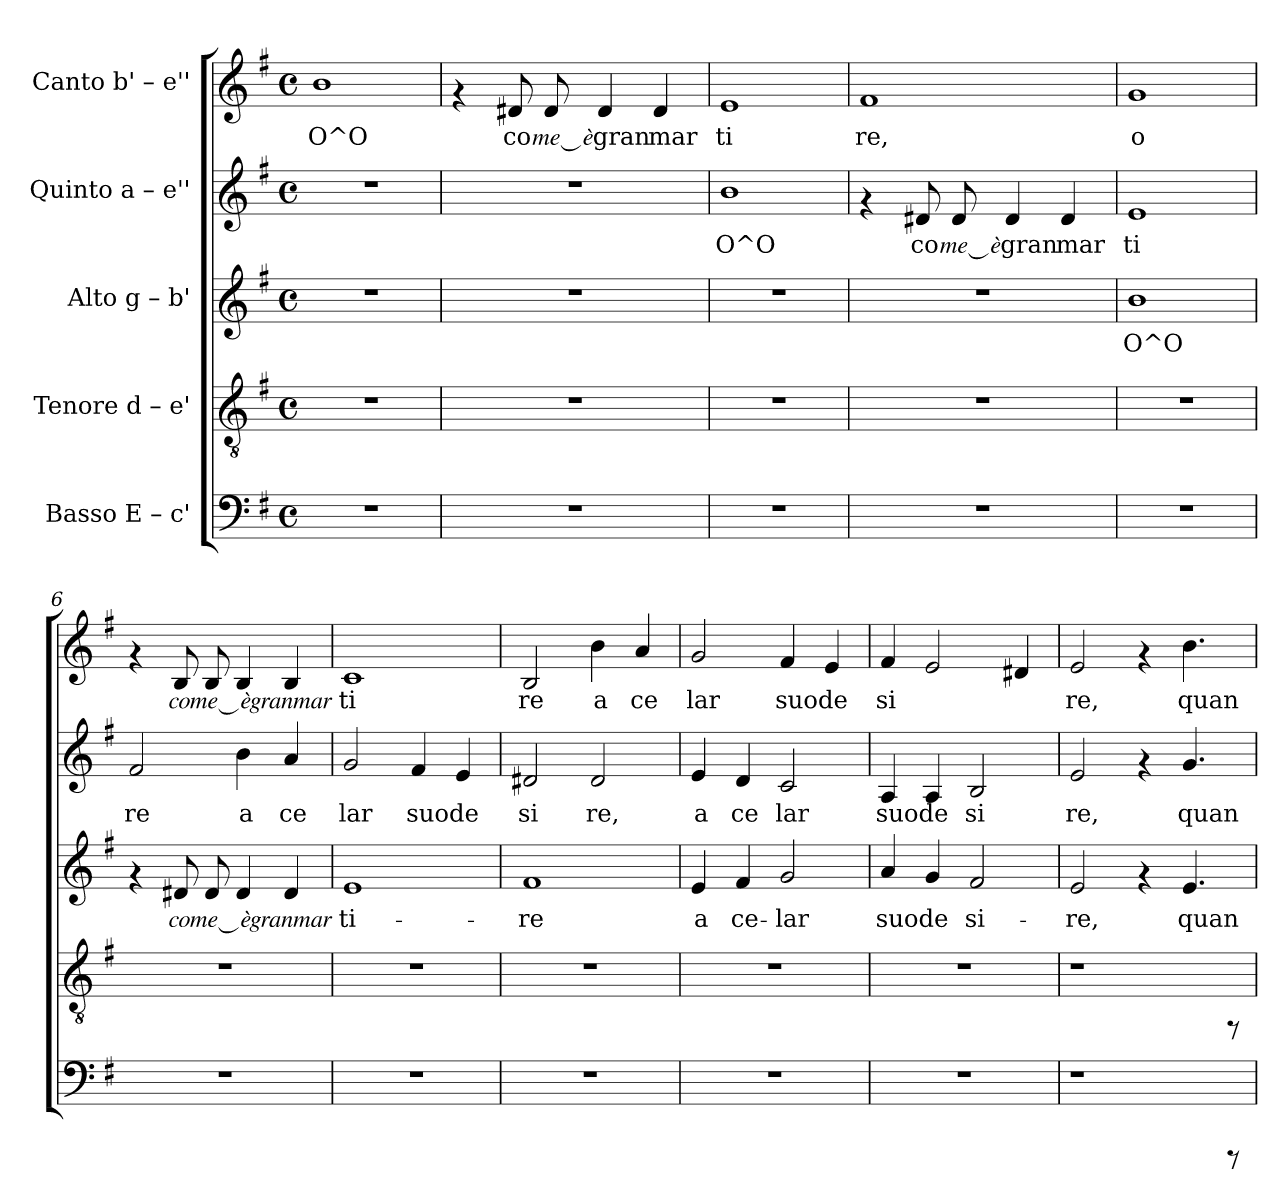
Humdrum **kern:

**kern	**kern	**kern	**text	**kern	**text	**kern	**text
*part5	*part4	*part3	*part3	*part2	*part2	*part1	*part1
*staff5	*staff4	*staff3	*staff3	*staff2	*staff2	*staff1	*staff1
*I"Basso  E – c'	*I"Tenore  d – e'	*I"Alto  g – b'	*	*I"Quinto  a – e''	*	*I"Canto  b' – e''	*
!!LO:PB:g=z
*stria5	*stria5	*stria5	*	*stria5	*	*stria5	*
*clefF4	*clefGv2	*clefG2	*	*clefG2	*	*clefG2	*
*k[f#]	*k[f#]	*k[f#]	*	*k[f#]	*	*k[f#]	*
*G:	*G:	*G:	*	*G:	*	*G:	*
*M4/4	*M4/4	*M4/4	*	*M4/4	*	*M4/4	*
*met(c)	*met(c)	*met(c)	*	*met(c)	*	*met(c)	*
=1	=1	=1	=1	=1	=1	=1	=1
!	!	!	!	!	!	!	!LO:LY:b:rj
1r	1r	1r	.	1r	.	1b	O^O
=2	=2	=2	=2	=2	=2	=2	=2
1r	1r	1r	.	1r	.	4rf	.
!	!	!	!	!	!	!	!LO:LY:b:rj
.	.	.	.	.	.	8d#X/	co
!	!	!	!	!	!	!	!LO:LY:b:rj
.	.	.	.	.	.	8d#/	me‿è
!	!	!	!	!	!	!	!LO:LY:b:rj
.	.	.	.	.	.	4d#/	gran
!	!	!	!	!	!	!	!LO:LY:b:rj
.	.	.	.	.	.	4d#/	mar
=3	=3	=3	=3	=3	=3	=3	=3
!	!	!	!	!	!LO:LY:b:rj	!	!LO:LY:b:rj
1r	1r	1r	.	1b	O^O	1e	ti
=4	=4	=4	=4	=4	=4	=4	=4
!	!	!	!	!	!	!	!LO:LY:b:rj
1r	1r	1r	.	4rf	.	1f#	re,
!	!	!	!	!	!LO:LY:b:rj	!	!
.	.	.	.	8d#X/	co	.	.
!	!	!	!	!	!LO:LY:b:rj	!	!
.	.	.	.	8d#/	me‿è	.	.
!	!	!	!	!	!LO:LY:b:rj	!	!
.	.	.	.	4d#/	gran	.	.
!	!	!	!	!	!LO:LY:b:rj	!	!
.	.	.	.	4d#/	mar	.	.
=5	=5	=5	=5	=5	=5	=5	=5
!	!	!	!LO:LY:b:rj	!	!LO:LY:b:rj	!	!LO:LY:b:rj
1r	1r	1b	O^O	1e	ti	1g	o
!!LO:LB:g=z
=6	=6	=6	=6	=6	=6	=6	=6
!	!	!	!	!	!LO:LY:b:rj	!	!
1r	1r	4rf	.	2f#/	re	4rf	.
!	!	!	!LO:LY:b:rj	!	!	!	!LO:LY:b:rj
.	.	8d#X/	come‿ègranmar-	.	.	8B/	come‿ègranmar
!	!	!	!LO:LY:b:rj	!	!	!	!LO:LY:b:rj
.	.	8d#/	--	.	.	8B/	.
!	!	!	!LO:LY:b:rj	!	!LO:LY:b:rj	!	!LO:LY:b:rj
.	.	4d#/	--	4b\	a	4B/	.
!	!	!	!LO:LY:b:rj	!	!LO:LY:b:rj	!	!LO:LY:b:rj
.	.	4d#/	--	4a/	ce	4B/	.
=7	=7	=7	=7	=7	=7	=7	=7
!	!	!	!LO:LY:b:rj	!	!LO:LY:b:rj	!	!LO:LY:b:rj
1r	1r	1e	-ti-	2g/	lar	1c	ti
!	!	!	!	!	!LO:LY:b:rj	!	!
.	.	.	.	4f#/	suode	.	.
!	!	!	!	!	!LO:LY:b:rj	!	!
.	.	.	.	4e/	.	.	.
=8	=8	=8	=8	=8	=8	=8	=8
!	!	!	!LO:LY:b:rj	!	!LO:LY:b:rj	!	!LO:LY:b:rj
1r	1r	1f#	-re	2d#X/	si	2B/	re
!	!	!	!	!	!LO:LY:b:rj	!	!LO:LY:b:rj
.	.	.	.	2d#/	re,	4b\	a
!	!	!	!	!	!	!	!LO:LY:b:rj
.	.	.	.	.	.	4a/	ce
=9	=9	=9	=9	=9	=9	=9	=9
!	!	!	!LO:LY:b:rj	!	!LO:LY:b:rj	!	!LO:LY:b:rj
1r	1r	4e/	a	4e/	a	2g/	lar
!	!	!	!LO:LY:b:rj	!	!LO:LY:b:rj	!	!
.	.	4f#/	ce-	4d/	ce	.	.
!	!	!	!LO:LY:b:rj	!	!LO:LY:b:rj	!	!LO:LY:b:rj
.	.	2g/	-lar	2c/	lar	4f#/	suode
!	!	!	!	!	!	!	!LO:LY:b:rj
.	.	.	.	.	.	4e/	.
=10	=10	=10	=10	=10	=10	=10	=10
!	!	!	!LO:LY:b:rj	!	!LO:LY:b:rj	!	!LO:LY:b:rj
1r	1r	4a/	suode-	4A/	suode	4f#/	si
!	!	!	!LO:LY:b:rj	!	!LO:LY:b:rj	!	!LO:LY:b:rj
.	.	4g/	--	4A/	.	2e/	.
!	!	!	!LO:LY:b:rj	!	!LO:LY:b:rj	!	!
.	.	2f#/	-si-	2B/	si	.	.
!	!	!	!	!	!	!	!LO:LY:b:rj
.	.	.	.	.	.	4d#X/	.
=11	=11	=11	=11	=11	=11	=11	=11
!	!	!	!LO:LY:b:rj	!	!LO:LY:b:rj	!	!LO:LY:b:rj
1r	1r	2e/	-re,	2e/	re,	2e/	re,
.	.	4rf	.	4rf	.	4rf	.
!	!	!	!LO:LY:b:rj	!	!LO:LY:b:rj	!	!LO:LY:b:rj
.	.	4.e/	quan-	4.g/	quan	4.b\	quan
8rCCC	8rFF	.	.	.	.	.	.
=	=	=	=	=	=	=	=
*-	*-	*-	*-	*-	*-	*-	*-
